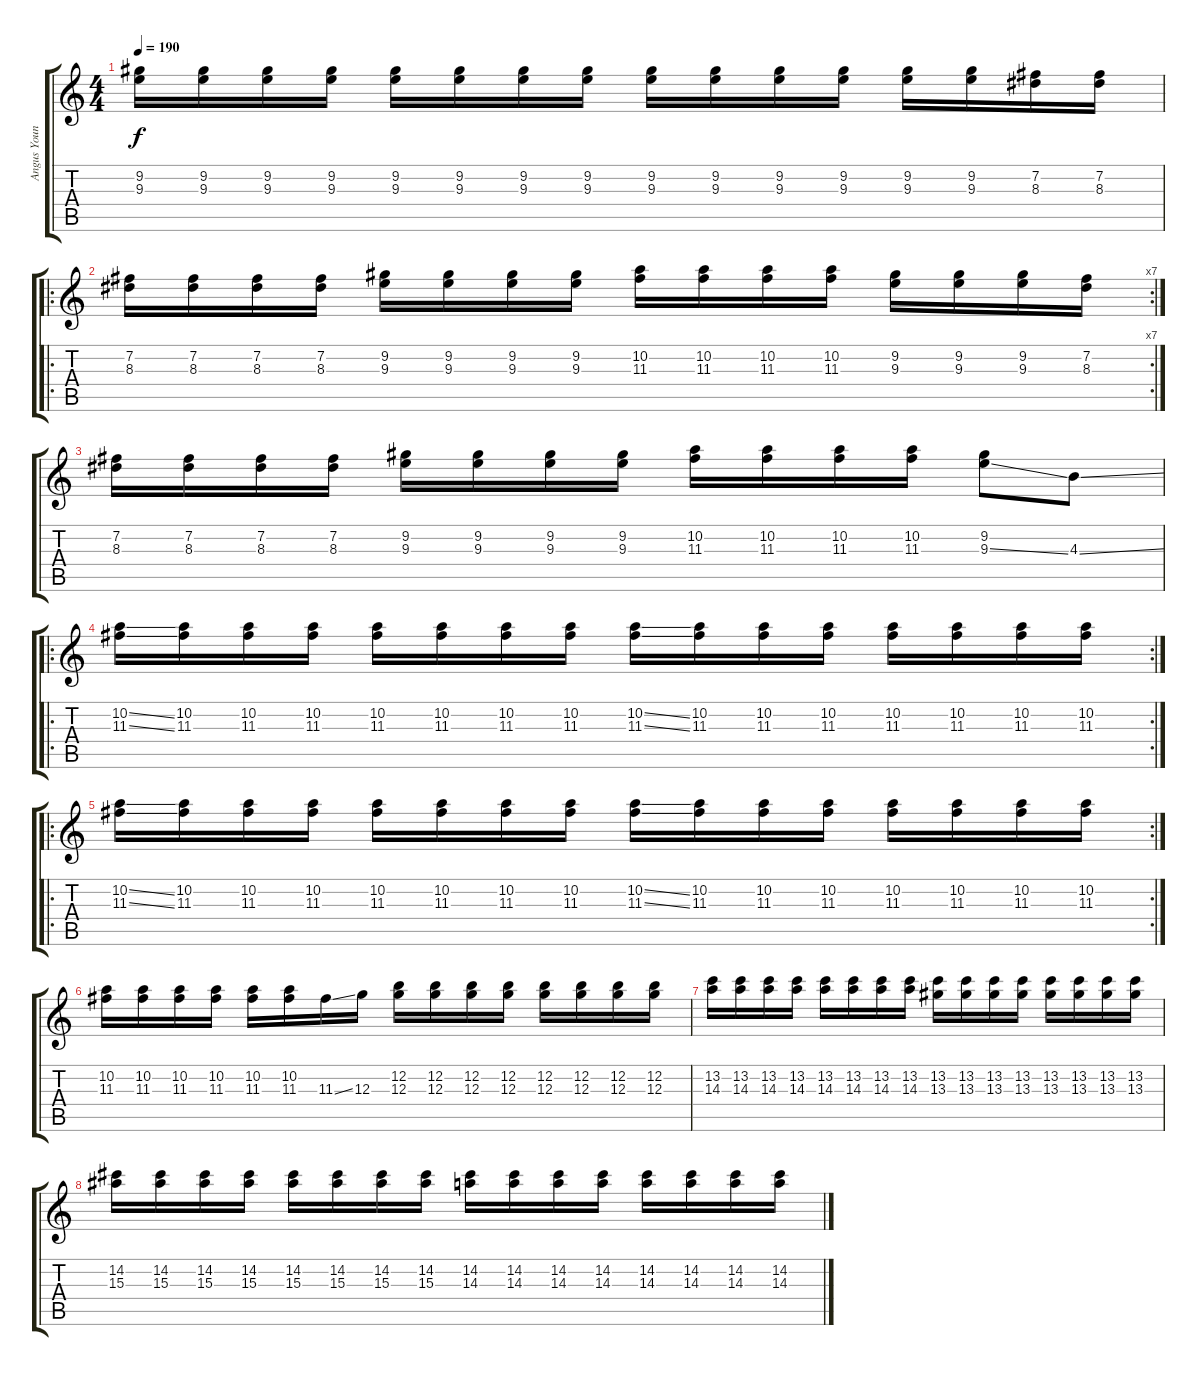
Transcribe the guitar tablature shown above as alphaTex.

\track ("Angus Young (Lead Guitar)" "Angus Youn") {instrument overdrivenguitar}
\staff {score tabs}
\tuning (E4 B3 G3 D3 A2 E2) {hide}
\ts (4 4)
\tempo 190
\clef g2
\ks c
(9.2 9.3).16{dy f} (9.2 9.3).16 (9.2 9.3).16 (9.2 9.3).16 (9.2 9.3).16 (9.2 9.3).16 (9.2 9.3).16 (9.2 9.3).16 (9.2 9.3).16 (9.2 9.3).16 (9.2 9.3).16 (9.2 9.3).16 (9.2 9.3).16 (9.2 9.3).16 (7.2 8.3).16 (7.2 8.3).16 |
\ro
\rc 7
(7.2 8.3).16 (7.2 8.3).16 (7.2 8.3).16 (7.2 8.3).16 (9.2 9.3).16 (9.2 9.3).16 (9.2 9.3).16 (9.2 9.3).16 (10.2 11.3).16 (10.2 11.3).16 (10.2 11.3).16 (10.2 11.3).16 (9.2 9.3).16 (9.2 9.3).16 (9.2 9.3).16 (7.2 8.3).16 |
(7.2 8.3).16 (7.2 8.3).16 (7.2 8.3).16 (7.2 8.3).16 (9.2 9.3).16 (9.2 9.3).16 (9.2 9.3).16 (9.2 9.3).16 (10.2 11.3).16 (10.2 11.3).16 (10.2 11.3).16 (10.2 11.3).16 (9.2 9.3{ss}).8 4.3{ss}.8 |
\ro
\rc 2
(10.2{ss} 11.3{ss}).16 (10.2 11.3).16 (10.2 11.3).16 (10.2 11.3).16 (10.2 11.3).16 (10.2 11.3).16 (10.2 11.3).16 (10.2 11.3).16 (10.2{ss} 11.3{ss}).16 (10.2 11.3).16 (10.2 11.3).16 (10.2 11.3).16 (10.2 11.3).16 (10.2 11.3).16 (10.2 11.3).16 (10.2 11.3).16 |
\ro
\rc 2
(10.2{ss} 11.3{ss}).16 (10.2 11.3).16 (10.2 11.3).16 (10.2 11.3).16 (10.2 11.3).16 (10.2 11.3).16 (10.2 11.3).16 (10.2 11.3).16 (10.2{ss} 11.3{ss}).16 (10.2 11.3).16 (10.2 11.3).16 (10.2 11.3).16 (10.2 11.3).16 (10.2 11.3).16 (10.2 11.3).16 (10.2 11.3).16 |
(10.2 11.3).16 (10.2 11.3).16 (10.2 11.3).16 (10.2 11.3).16 (10.2 11.3).16 (10.2 11.3).16 11.3{ss}.16 12.3.16 (12.2 12.3).16 (12.2 12.3).16 (12.2 12.3).16 (12.2 12.3).16 (12.2 12.3).16 (12.2 12.3).16 (12.2 12.3).16 (12.2 12.3).16 |
(13.2 14.3).16 (13.2 14.3).16 (13.2 14.3).16 (13.2 14.3).16 (13.2 14.3).16 (13.2 14.3).16 (13.2 14.3).16 (13.2 14.3).16 (13.2 13.3).16 (13.2 13.3).16 (13.2 13.3).16 (13.2 13.3).16 (13.2 13.3).16 (13.2 13.3).16 (13.2 13.3).16 (13.2 13.3).16 |
(14.2 15.3).16 (14.2 15.3).16 (14.2 15.3).16 (14.2 15.3).16 (14.2 15.3).16 (14.2 15.3).16 (14.2 15.3).16 (14.2 15.3).16 (14.2 14.3).16 (14.2 14.3).16 (14.2 14.3).16 (14.2 14.3).16 (14.2 14.3).16 (14.2 14.3).16 (14.2 14.3).16 (14.2 14.3).16
